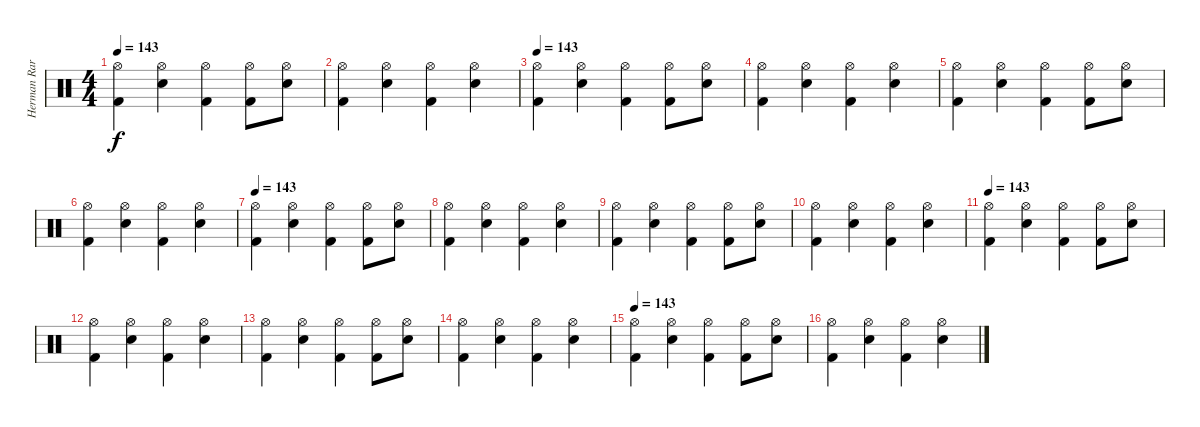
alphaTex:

\track ("Herman Rarebell" "Herman Rar") {instrument percussion}
\staff {score}
\articulation defaults
\ts (4 4)
\tempo 143
\clef neutral
\ks c
("Kick (hit) 2" "Hi-Hat (open)").4{dy f} ("Snare (hit) 2" "Hi-Hat (open)").4 ("Kick (hit) 2" "Hi-Hat (open)").4 ("Kick (hit) 2" "Hi-Hat (open)").8 ("Snare (hit) 2" "Hi-Hat (open)").8 |
("Kick (hit) 2" "Hi-Hat (open)").4 ("Snare (hit) 2" "Hi-Hat (open)").4 ("Kick (hit) 2" "Hi-Hat (open)").4 ("Snare (hit) 2" "Hi-Hat (open)").4 |
\tempo 143
("Kick (hit) 2" "Hi-Hat (open)").4 ("Snare (hit) 2" "Hi-Hat (open)").4 ("Kick (hit) 2" "Hi-Hat (open)").4 ("Kick (hit) 2" "Hi-Hat (open)").8 ("Snare (hit) 2" "Hi-Hat (open)").8 |
("Kick (hit) 2" "Hi-Hat (open)").4 ("Snare (hit) 2" "Hi-Hat (open)").4 ("Kick (hit) 2" "Hi-Hat (open)").4 ("Snare (hit) 2" "Hi-Hat (open)").4 |
("Kick (hit) 2" "Hi-Hat (open)").4 ("Snare (hit) 2" "Hi-Hat (open)").4 ("Kick (hit) 2" "Hi-Hat (open)").4 ("Kick (hit) 2" "Hi-Hat (open)").8 ("Snare (hit) 2" "Hi-Hat (open)").8 |
("Kick (hit) 2" "Hi-Hat (open)").4 ("Snare (hit) 2" "Hi-Hat (open)").4 ("Kick (hit) 2" "Hi-Hat (open)").4 ("Snare (hit) 2" "Hi-Hat (open)").4 |
\tempo 143
("Kick (hit) 2" "Hi-Hat (open)").4 ("Snare (hit) 2" "Hi-Hat (open)").4 ("Kick (hit) 2" "Hi-Hat (open)").4 ("Kick (hit) 2" "Hi-Hat (open)").8 ("Snare (hit) 2" "Hi-Hat (open)").8 |
("Kick (hit) 2" "Hi-Hat (open)").4 ("Snare (hit) 2" "Hi-Hat (open)").4 ("Kick (hit) 2" "Hi-Hat (open)").4 ("Snare (hit) 2" "Hi-Hat (open)").4 |
("Kick (hit) 2" "Hi-Hat (open)").4 ("Snare (hit) 2" "Hi-Hat (open)").4 ("Kick (hit) 2" "Hi-Hat (open)").4 ("Kick (hit) 2" "Hi-Hat (open)").8 ("Snare (hit) 2" "Hi-Hat (open)").8 |
("Kick (hit) 2" "Hi-Hat (open)").4 ("Snare (hit) 2" "Hi-Hat (open)").4 ("Kick (hit) 2" "Hi-Hat (open)").4 ("Snare (hit) 2" "Hi-Hat (open)").4 |
\tempo 143
("Kick (hit) 2" "Hi-Hat (open)").4 ("Snare (hit) 2" "Hi-Hat (open)").4 ("Kick (hit) 2" "Hi-Hat (open)").4 ("Kick (hit) 2" "Hi-Hat (open)").8 ("Snare (hit) 2" "Hi-Hat (open)").8 |
("Kick (hit) 2" "Hi-Hat (open)").4 ("Snare (hit) 2" "Hi-Hat (open)").4 ("Kick (hit) 2" "Hi-Hat (open)").4 ("Snare (hit) 2" "Hi-Hat (open)").4 |
("Kick (hit) 2" "Hi-Hat (open)").4 ("Snare (hit) 2" "Hi-Hat (open)").4 ("Kick (hit) 2" "Hi-Hat (open)").4 ("Kick (hit) 2" "Hi-Hat (open)").8 ("Snare (hit) 2" "Hi-Hat (open)").8 |
("Kick (hit) 2" "Hi-Hat (open)").4 ("Snare (hit) 2" "Hi-Hat (open)").4 ("Kick (hit) 2" "Hi-Hat (open)").4 ("Snare (hit) 2" "Hi-Hat (open)").4 |
\tempo 143
("Kick (hit) 2" "Hi-Hat (open)").4 ("Snare (hit) 2" "Hi-Hat (open)").4 ("Kick (hit) 2" "Hi-Hat (open)").4 ("Kick (hit) 2" "Hi-Hat (open)").8 ("Snare (hit) 2" "Hi-Hat (open)").8 |
("Kick (hit) 2" "Hi-Hat (open)").4 ("Snare (hit) 2" "Hi-Hat (open)").4 ("Kick (hit) 2" "Hi-Hat (open)").4 ("Snare (hit) 2" "Hi-Hat (open)").4
